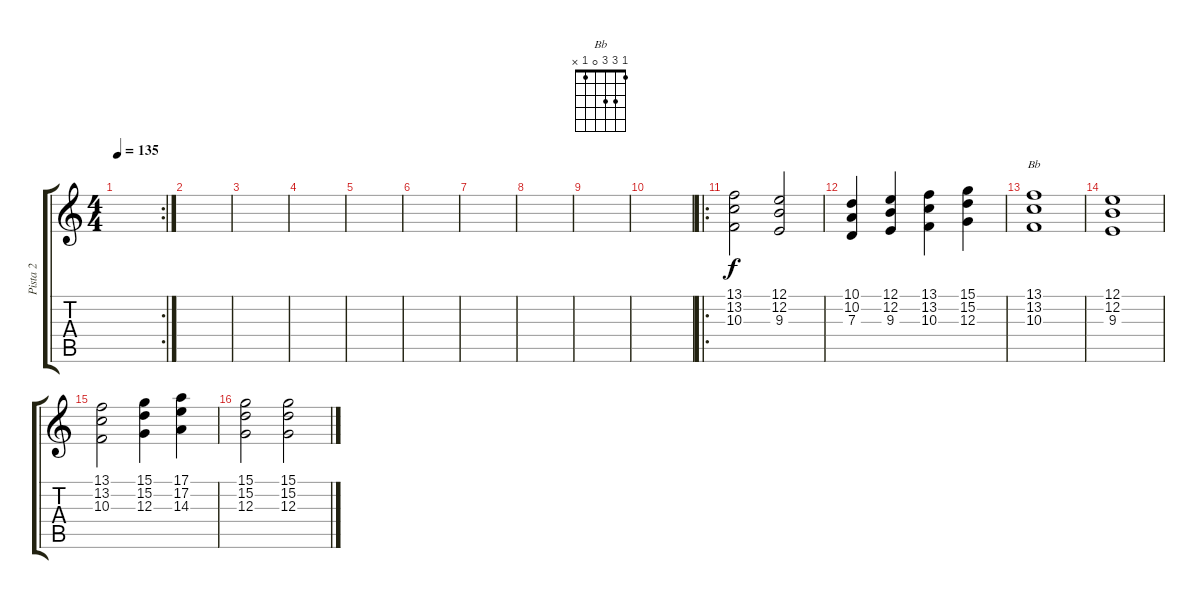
\track ("Pista 2" "Pista 2") {instrument choiraahs}
\staff {score tabs}
\tuning (E4 B3 G3 D3 A2 E2) {hide}
\chord ("Bb" 1 3 3 0 1 x)
\rc 2
\ts (4 4)
\tempo 135
\clef g2
\ks c
|
|
|
|
|
|
|
|
|
|
\ro
(13.1 13.2 10.3).2 (12.1 12.2 9.3).2 |
(10.1 10.2 7.3).4 (12.1 12.2 9.3).4 (13.1 13.2 10.3).4 (15.1 15.2 12.3).4 |
(13.1 13.2 10.3).1{ch "Bb"} |
(12.1 12.2 9.3).1 |
(13.1 13.2 10.3).2 (15.1 15.2 12.3).4 (17.1 17.2 14.3).4 |
(15.1 15.2 12.3).2 (15.1 15.2 12.3).2
